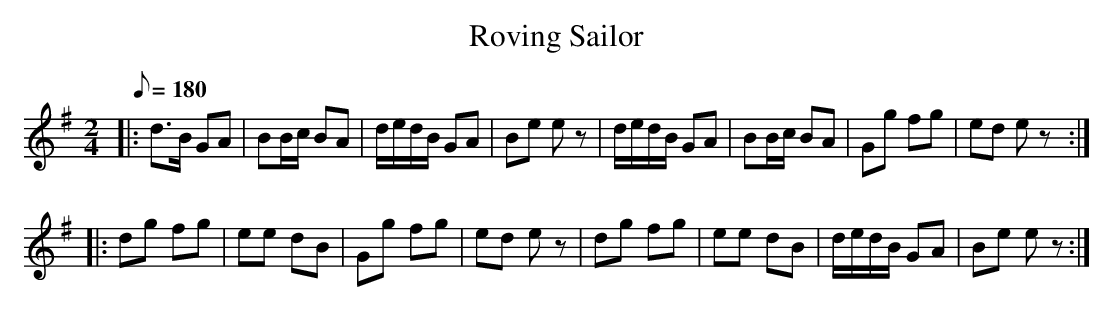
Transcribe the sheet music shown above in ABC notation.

X:1
T:Roving Sailor
M:2/4
L:1/8
Q:1/8=180
K:G
|: d>B GA|BB/c/ BA|d/e/d/B/ GA|Be ez|d/e/d/B/ GA|BB/c/ BA|Gg fg|ed ez :|
|: dg fg|ee dB|Gg fg|ed ez|dg fg|ee dB|d/e/d/B/ GA|Be ez :|
